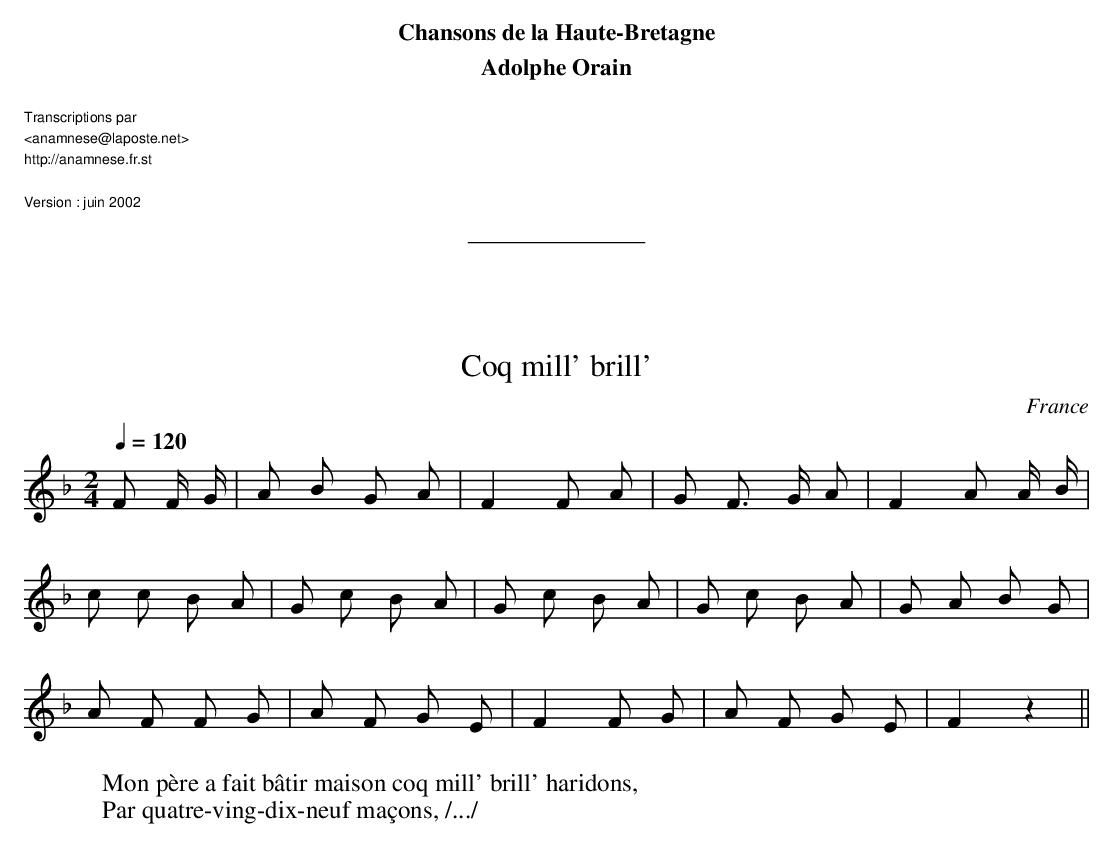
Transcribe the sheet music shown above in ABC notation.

X:1
T:Coq mill' brill'
O:France
M:2/4
L:1/8
Q:1/4=120
K:F
F F/ G/ | A B G A | F2 F A | G F> G A | F2 A A/ B/ |
c c B A | G c B A | G c B A | G c B A | G A B G |
A F F G | A F G E | F2 F G | A F G E | F2 z2 ||
W:Mon père a fait bâtir maison coq mill' brill' haridons,
W:Par quatre-ving-dix-neuf maçons, /.../
